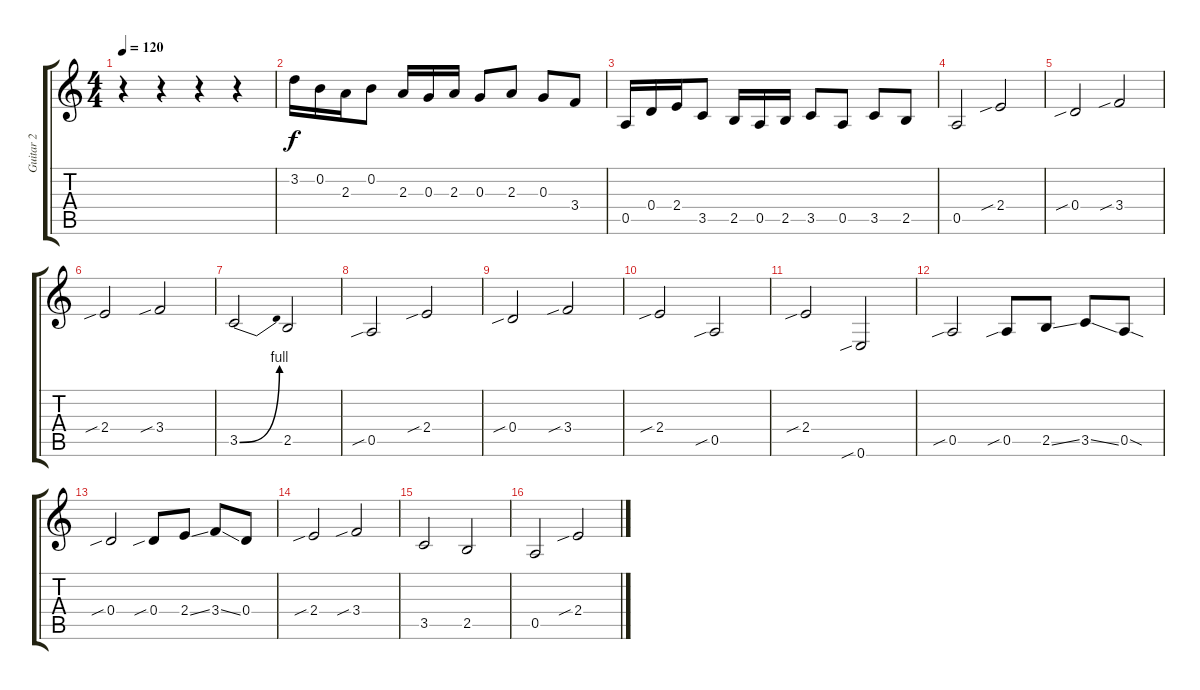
\track ("Guitar 2" "Guitar 2") {instrument distortionguitar}
\staff {score tabs}
\tuning (E4 B3 G3 D3 A2 E2) {hide}
\ts (4 4)
\tempo 120
\clef g2
\ks c
r.4{dy f instrument distortionguitar} r.4 r.4 r.4 |
3.2.16 0.2.16 2.3.16 0.2.8 2.3.16 0.3.16 2.3.16 0.3.8 2.3.8 0.3.8 3.4.8 |
0.5.16 0.4.16 2.4.16 3.5.8 2.5.16 0.5.16 2.5.16 3.5.8 0.5.8 3.5.8 2.5.8 |
0.5.2 2.4{sib}.2 |
0.4{sib}.2 3.4{sib}.2 |
2.4{sib}.2 3.4{sib}.2 |
3.5{be (bend 0 0 60 4)}.2 2.5.2 |
0.5{sib}.2 2.4{sib}.2 |
0.4{sib}.2 3.4{sib}.2 |
2.4{sib}.2 0.5{sib}.2 |
2.4{sib}.2 0.6{sib}.2 |
0.5{sib}.2 0.5{sib}.8 2.5{ss}.8 3.5{ss}.8 0.5{sod}.8 |
0.4{sib}.2 0.4{sib}.8 2.4{ss}.8 3.4{ss}.8 0.4.8 |
2.4{sib}.2 3.4{sib}.2 |
3.5.2 2.5.2 |
0.5.2 2.4{sib}.2
